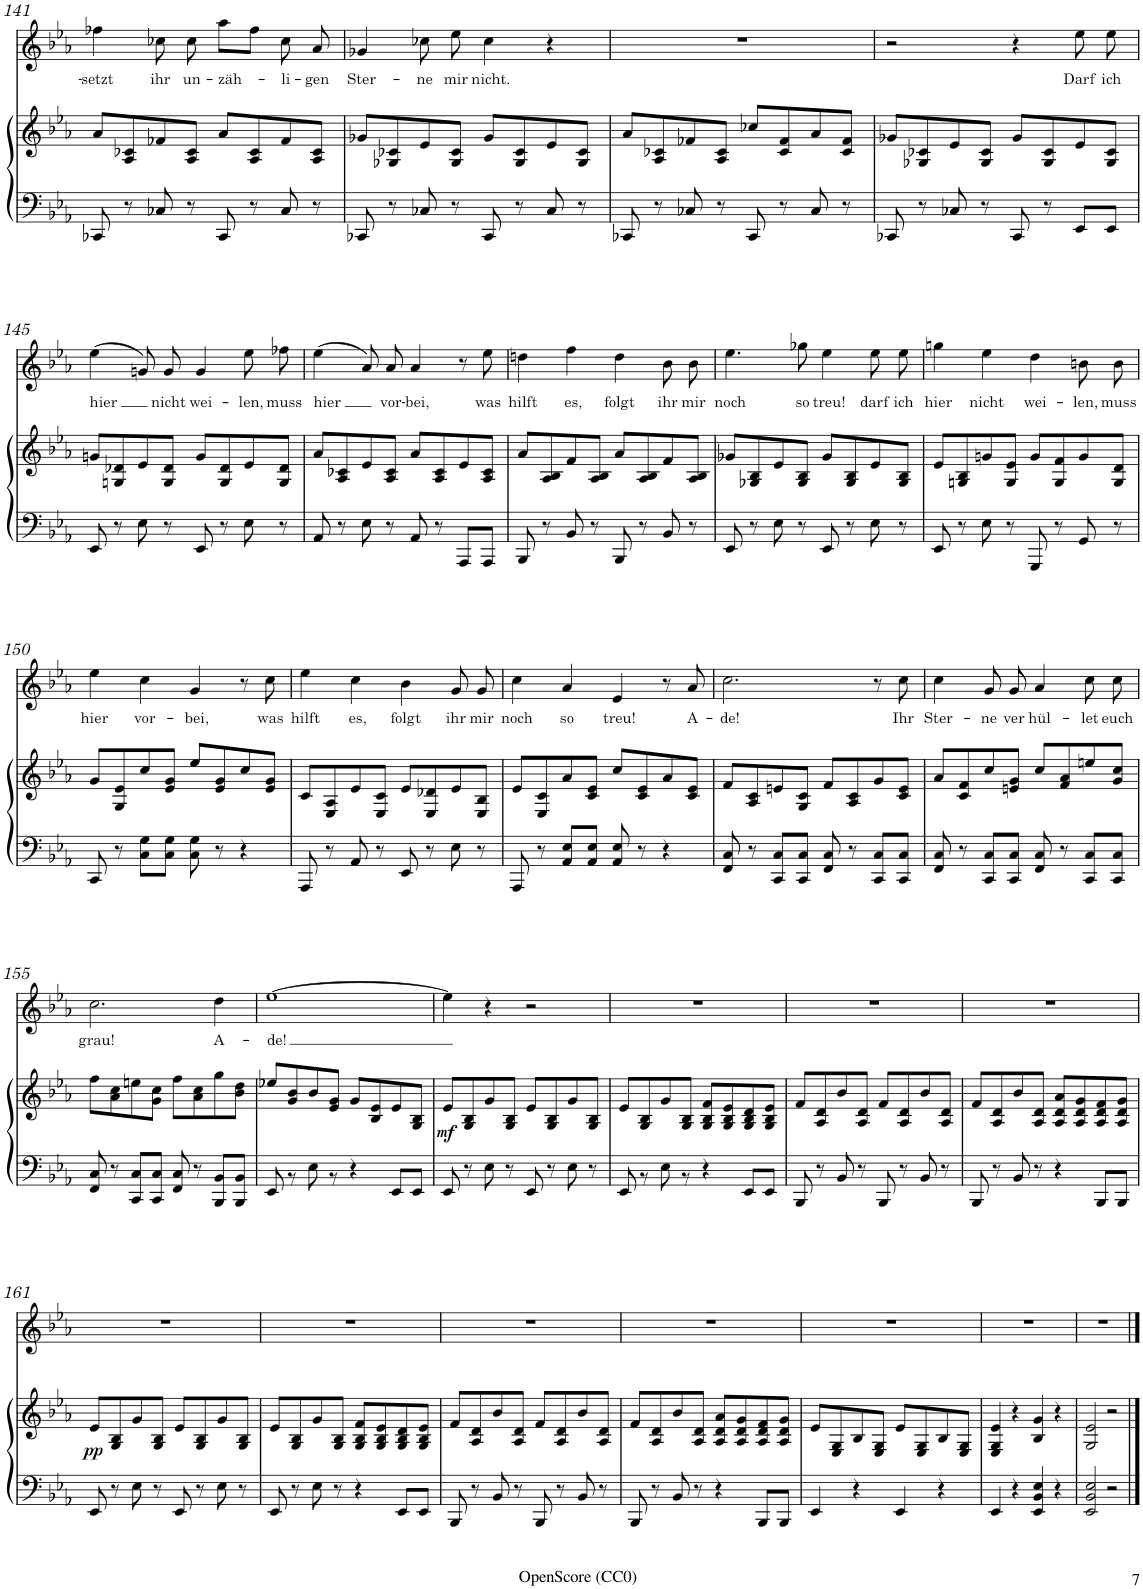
**kern	**kern	**dynam	**kern	**text
*part2	*part2	*part2	*part1	*part1
*staff3	*staff2	*staff2/3	*staff1	*staff1
*I"Piano	*	*	*I"Voice	*
*I'Pno	*	*	*	*
!!LO:PB:g=z
*clefF4	*clefG2	*	*clefG2	*
*k[b-e-a-]	*k[b-e-a-]	*	*k[b-e-a-]	*
*M4/4	*M4/4	*	*M4/4	*
*met(c)	*met(c)	*	*met(c)	*
=141	=141	=141	=141	=141
!	!	!	!	!LO:LY:b
8CC-X/	8a-/L	.	4ff-X\	-setzt
8r	8A-/ 8c-X/	.	.	.
!	!	!	!	!LO:LY:b
8C-X/	8f-X/	.	8cc-X\	ihr
!	!	!	!	!LO:LY:b
8r	8A-/ 8c-/J	.	8cc-\	un-
!	!	!	!	!LO:LY:b
8CC-/	8a-/L	.	8aa-\L	-zäh-
8r	8A-/ 8c-/	.	8ff-\J	.
!	!	!	!	!LO:LY:b
8C-/	8f-/	.	8cc-\	-li-
!	!	!	!	!LO:LY:b
8r	8A-/ 8c-/J	.	8a-/	-gen
=142	=142	=142	=142	=142
!	!	!	!	!LO:LY:b
8CC-X/	8g-X/L	.	4g-X/	Ster-
8r	8G-X/ 8c-X/	.	.	.
!	!	!	!	!LO:LY:b
8C-X/	8e-/	.	8cc-X\	-ne
!	!	!	!	!LO:LY:b
8r	8G-/ 8c-/J	.	8ee-\	mir
!	!	!	!	!LO:LY:b
8CC-/	8g-/L	.	4cc-\	nicht.
8r	8G-/ 8c-/	.	.	.
8C-/	8e-/	.	4r	.
8r	8G-/ 8c-/J	.	.	.
=143	=143	=143	=143	=143
8CC-X/	8a-/L	.	1r	.
8r	8A-/ 8c-X/	.	.	.
8C-X/	8f-X/	.	.	.
8r	8A-/ 8c-/J	.	.	.
8CC-/	8cc-X/L	.	.	.
8r	8c-/ 8f-/	.	.	.
8C-/	8a-/	.	.	.
8r	8c-/ 8f-/J	.	.	.
=144	=144	=144	=144	=144
8CC-X/	8g-X/L	.	2r	.
8r	8G-X/ 8c-X/	.	.	.
8C-X/	8e-/	.	.	.
8r	8G-/ 8c-/J	.	.	.
8CC-/	8g-/L	.	4r	.
8r	8G-/ 8c-/	.	.	.
!	!	!	!	!LO:LY:b
8EE-/L	8e-/	.	8ee-\	Darf
!	!	!	!	!LO:LY:b
8EE-/J	8G-/ 8c-/J	.	8ee-\	ich
!!LO:LB:g=z
=145	=145	=145	=145	=145
!	!	!	!	!LO:LY:b
8EE-/	8gn/L	.	(4ee-\	hier
8r	8Gn/ 8d-X/	.	.	.
8E-\	8e-/	.	8gn/)	.
!	!	!	!	!LO:LY:b
8r	8G/ 8d-/J	.	8g/	nicht
!	!	!	!	!LO:LY:b
8EE-/	8g/L	.	4g/	wei-
8r	8G/ 8d-/	.	.	.
!	!	!	!	!LO:LY:b
8E-\	8e-/	.	8ee-\	-len,
!	!	!	!	!LO:LY:b
8r	8G/ 8d-/J	.	8ff-X\	muss
=146	=146	=146	=146	=146
!	!	!	!	!LO:LY:b
8AA-/	8a-/L	.	(4ee-\	hier
8r	8A-/ 8c-X/	.	.	.
8E-\	8e-/	.	8a-/)	.
!	!	!	!	!LO:LY:b
8r	8A-/ 8c-/J	.	8a-/	vor-
!	!	!	!	!LO:LY:b
8AA-/	8a-/L	.	4a-/	-bei,
8r	8A-/ 8c-/	.	.	.
8AAA-/L	8e-/	.	8r	.
!	!	!	!	!LO:LY:b
8AAA-/J	8A-/ 8c-/J	.	8ee-\	was
=147	=147	=147	=147	=147
!	!	!	!	!LO:LY:b
8BBB-/	8a-/L	.	4ddn\	hilft
8r	8A-/ 8B-/	.	.	.
!	!	!	!	!LO:LY:b
8BB-/	8f/	.	4ff\	es,
8r	8A-/ 8B-/J	.	.	.
!	!	!	!	!LO:LY:b
8BBB-/	8a-/L	.	4dd\	folgt
8r	8A-/ 8B-/	.	.	.
!	!	!	!	!LO:LY:b
8BB-/	8f/	.	8b-\	ihr
!	!	!	!	!LO:LY:b
8r	8A-/ 8B-/J	.	8b-\	mir
=148	=148	=148	=148	=148
!	!	!	!	!LO:LY:b
8EE-/	8g-X/L	.	4.ee-\	noch
8r	8G-X/ 8B-/	.	.	.
8E-\	8e-/	.	.	.
!	!	!	!	!LO:LY:b
8r	8G-/ 8B-/J	.	8gg-X\	so
!	!	!	!	!LO:LY:b
8EE-/	8g-/L	.	4ee-\	treu!
8r	8G-/ 8B-/	.	.	.
!	!	!	!	!LO:LY:b
8E-\	8e-/	.	8ee-\	darf
!	!	!	!	!LO:LY:b
8r	8G-/ 8B-/J	.	8ee-\	ich
=149	=149	=149	=149	=149
!	!	!	!	!LO:LY:b
8EE-/	8e-/L	.	4ggn\	hier
8r	8Gn/ 8B-/	.	.	.
!	!	!	!	!LO:LY:b
8E-\	8gn/	.	4ee-\	nicht
8r	8G/ 8e-/J	.	.	.
!	!	!	!	!LO:LY:b
8GGG/	8g/L	.	4dd\	wei-
8r	8G/ 8f/	.	.	.
!	!	!	!	!LO:LY:b
8GG/	8g/	.	8bn\	-len,
!	!	!	!	!LO:LY:b
8r	8G/ 8d/J	.	8b\	muss
!!LO:LB:g=z
=150	=150	=150	=150	=150
!	!	!	!	!LO:LY:b
8CC/	8g/L	.	4ee-\	hier
8r	8G/ 8e-/	.	.	.
!	!	!	!	!LO:LY:b
8C\ 8G\L	8cc/	.	4cc\	vor-
8C\ 8G\J	8e-/ 8g/J	.	.	.
!	!	!	!	!LO:LY:b
8C\ 8G\	8ee-/L	.	4g/	-bei,
8r	8e-/ 8g/	.	.	.
4r	8cc/	.	8r	.
!	!	!	!	!LO:LY:b
.	8e-/ 8g/J	.	8cc\	was
=151	=151	=151	=151	=151
!	!	!	!	!LO:LY:b
8AAA-/	8c/L	.	4ee-\	hilft
8r	8E-/ 8A-/	.	.	.
!	!	!	!	!LO:LY:b
8AA-/	8e-/	.	4cc\	es,
8r	8E-/ 8c/J	.	.	.
!	!	!	!	!LO:LY:b
8EE-/	8e-/L	.	4b-\	folgt
8r	8E-/ 8d-X/	.	.	.
!	!	!	!	!LO:LY:b
8E-\	8e-/	.	8g/	ihr
!	!	!	!	!LO:LY:b
8r	8E-/ 8B-/J	.	8g/	mir
=152	=152	=152	=152	=152
!	!	!	!	!LO:LY:b
8AAA-/	8e-/L	.	4cc\	noch
8r	8E-/ 8c/	.	.	.
!	!	!	!	!LO:LY:b
8AA-/ 8E-/L	8a-/	.	4a-/	so
8AA-/ 8E-/J	8c/ 8e-/J	.	.	.
!	!	!	!	!LO:LY:b
8AA-/ 8E-/	8cc/L	.	4e-/	treu!
8r	8c/ 8e-/	.	.	.
4r	8a-/	.	8r	.
!	!	!	!	!LO:LY:b
.	8c/ 8e-/J	.	8a-/	A-
=153	=153	=153	=153	=153
!	!	!	!	!LO:LY:b
8FF/ 8C/	8f/L	.	2.cc\	-de!
8r	8A-/ 8c/	.	.	.
8CC/ 8C/L	8en/	.	.	.
8CC/ 8C/J	8G/ 8c/J	.	.	.
8FF/ 8C/	8f/L	.	.	.
8r	8A-/ 8c/	.	.	.
8CC/ 8C/L	8g/	.	8r	.
!	!	!	!	!LO:LY:b
8CC/ 8C/J	8c/ 8e/J	.	8cc\	Ihr
=154	=154	=154	=154	=154
!	!	!	!	!LO:LY:b
8FF/ 8C/	8a-/L	.	4cc\	Ster-
8r	8c/ 8f/	.	.	.
!	!	!	!	!LO:LY:b
8CC/ 8C/L	8cc/	.	8g/	-ne
!	!	!	!	!LO:LY:b
8CC/ 8C/J	8en/ 8g/J	.	8g/	ver-
!	!	!	!	!LO:LY:b
8FF/ 8C/	8cc/L	.	4a-/	-hül-
8r	8f/ 8a-/	.	.	.
!	!	!	!	!LO:LY:b
8CC/ 8C/L	8een/	.	8cc\	-let
!	!	!	!	!LO:LY:b
8CC/ 8C/J	8g/ 8cc/J	.	8cc\	euch
!!LO:LB:g=z
=155	=155	=155	=155	=155
!	!	!	!	!LO:LY:b
8FF/ 8C/	8ff\L	.	2.cc\	grau!
8r	8a-\ 8cc\	.	.	.
8CC/ 8C/L	8een\	.	.	.
8CC/ 8C/J	8g\ 8cc\J	.	.	.
8FF/ 8C/	8ff\L	.	.	.
8r	8a-\ 8cc\	.	.	.
!	!	!	!	!LO:LY:b
8BBB-/ 8BB-/L	8gg\	.	4dd\	A-
8BBB-/ 8BB-/J	8b-\ 8dd\J	.	.	.
=156	=156	=156	=156	=156
*^	*	*	*	*
!	!	!	!	!	!LO:LY:b
2ryy	8EE-/	8ee-X/L	.	[1ee-	-de!
.	8r	8g/ 8b-/	.	.	.
.	8E-\	8b-/	.	.	.
.	8r	8e-/ 8g/J	.	.	.
4r	4ryy	8g/L	.	.	.
.	.	8B-/ 8e-/	.	.	.
4ryy	8EE-/L	8e-/	.	.	.
.	8EE-/J	8G/ 8B-/J	.	.	.
=157	=157	=157	=157	=157	=157
!	!	!	!LO:DY:b	!	!
*v	*v	*	*	*	*
8EE-/	8e-/L	mf	4ee-\]	.
8r	8G/ 8B-/	.	.	.
8E-\	8g/	.	4r	.
8r	8G/ 8B-/J	.	.	.
8EE-/	8e-/L	.	2r	.
8r	8G/ 8B-/	.	.	.
8E-\	8g/	.	.	.
8r	8G/ 8B-/J	.	.	.
=158	=158	=158	=158	=158
*^	*	*	*	*
2ryy	8EE-/	8e-/L	.	1r	.
.	8r	8G/ 8B-/	.	.	.
.	8E-\	8g/	.	.	.
.	8r	8G/ 8B-/J	.	.	.
4r	4ryy	8G/ 8B-/ 8f/L	.	.	.
.	.	8G/ 8B-/ 8e-/	.	.	.
4ryy	8EE-/L	8G/ 8B-/ 8d/	.	.	.
.	8EE-/J	8G/ 8B-/ 8e-/J	.	.	.
*v	*v	*	*	*	*
=159	=159	=159	=159	=159
8BBB-/	8f/L	.	1r	.
8r	8A-/ 8d/	.	.	.
8BB-/	8b-/	.	.	.
8r	8A-/ 8d/J	.	.	.
8BBB-/	8f/L	.	.	.
8r	8A-/ 8d/	.	.	.
8BB-/	8b-/	.	.	.
8r	8A-/ 8d/J	.	.	.
=160	=160	=160	=160	=160
8BBB-/	8f/L	.	1r	.
8r	8A-/ 8d/	.	.	.
8BB-/	8b-/	.	.	.
8r	8A-/ 8d/J	.	.	.
4r	8A-/ 8d/ 8a-/L	.	.	.
.	8A-/ 8d/ 8g/	.	.	.
8BBB-/L	8A-/ 8d/ 8f/	.	.	.
8BBB-/J	8A-/ 8d/ 8g/J	.	.	.
!!LO:LB:g=z
=161	=161	=161	=161	=161
!	!	!LO:DY:b	!	!
8EE-/	8e-/L	pp	1r	.
8r	8G/ 8B-/	.	.	.
8E-\	8g/	.	.	.
8r	8G/ 8B-/J	.	.	.
8EE-/	8e-/L	.	.	.
8r	8G/ 8B-/	.	.	.
8E-\	8g/	.	.	.
8r	8G/ 8B-/J	.	.	.
=162	=162	=162	=162	=162
8EE-/	8e-/L	.	1r	.
8r	8G/ 8B-/	.	.	.
8E-\	8g/	.	.	.
8r	8G/ 8B-/J	.	.	.
4r	8G/ 8B-/ 8f/L	.	.	.
.	8G/ 8B-/ 8e-/	.	.	.
8EE-/L	8G/ 8B-/ 8d/	.	.	.
8EE-/J	8G/ 8B-/ 8e-/J	.	.	.
=163	=163	=163	=163	=163
8BBB-/	8f/L	.	1r	.
8r	8A-/ 8d/	.	.	.
8BB-/	8b-/	.	.	.
8r	8A-/ 8d/J	.	.	.
8BBB-/	8f/L	.	.	.
8r	8A-/ 8d/	.	.	.
8BB-/	8b-/	.	.	.
8r	8A-/ 8d/J	.	.	.
=164	=164	=164	=164	=164
8BBB-/	8f/L	.	1r	.
8r	8A-/ 8d/	.	.	.
8BB-/	8b-/	.	.	.
8r	8A-/ 8d/J	.	.	.
4r	8A-/ 8d/ 8a-/L	.	.	.
.	8A-/ 8d/ 8g/	.	.	.
8BBB-/L	8A-/ 8d/ 8f/	.	.	.
8BBB-/J	8A-/ 8d/ 8g/J	.	.	.
=165	=165	=165	=165	=165
4EE-/	8e-/L	.	1r	.
.	8E-/ 8G/	.	.	.
4r	8B-/	.	.	.
.	8E-/ 8G/J	.	.	.
4EE-/	8e-/L	.	.	.
.	8E-/ 8G/	.	.	.
4r	8B-/	.	.	.
.	8E-/ 8G/J	.	.	.
=166	=166	=166	=166	=166
4EE-/	4E-/ 4G/ 4e-/	.	1r	.
4r	4r	.	.	.
4EE-/ 4BB-/ 4E-/	4B-/ 4g/	.	.	.
4r	4r	.	.	.
=167	=167	=167	=167	=167
2EE-/ 2BB-/ 2E-/	2G/ 2e-/	.	1r	.
2r	2r	.	.	.
==	==	==	==	==
*-	*-	*-	*-	*-
